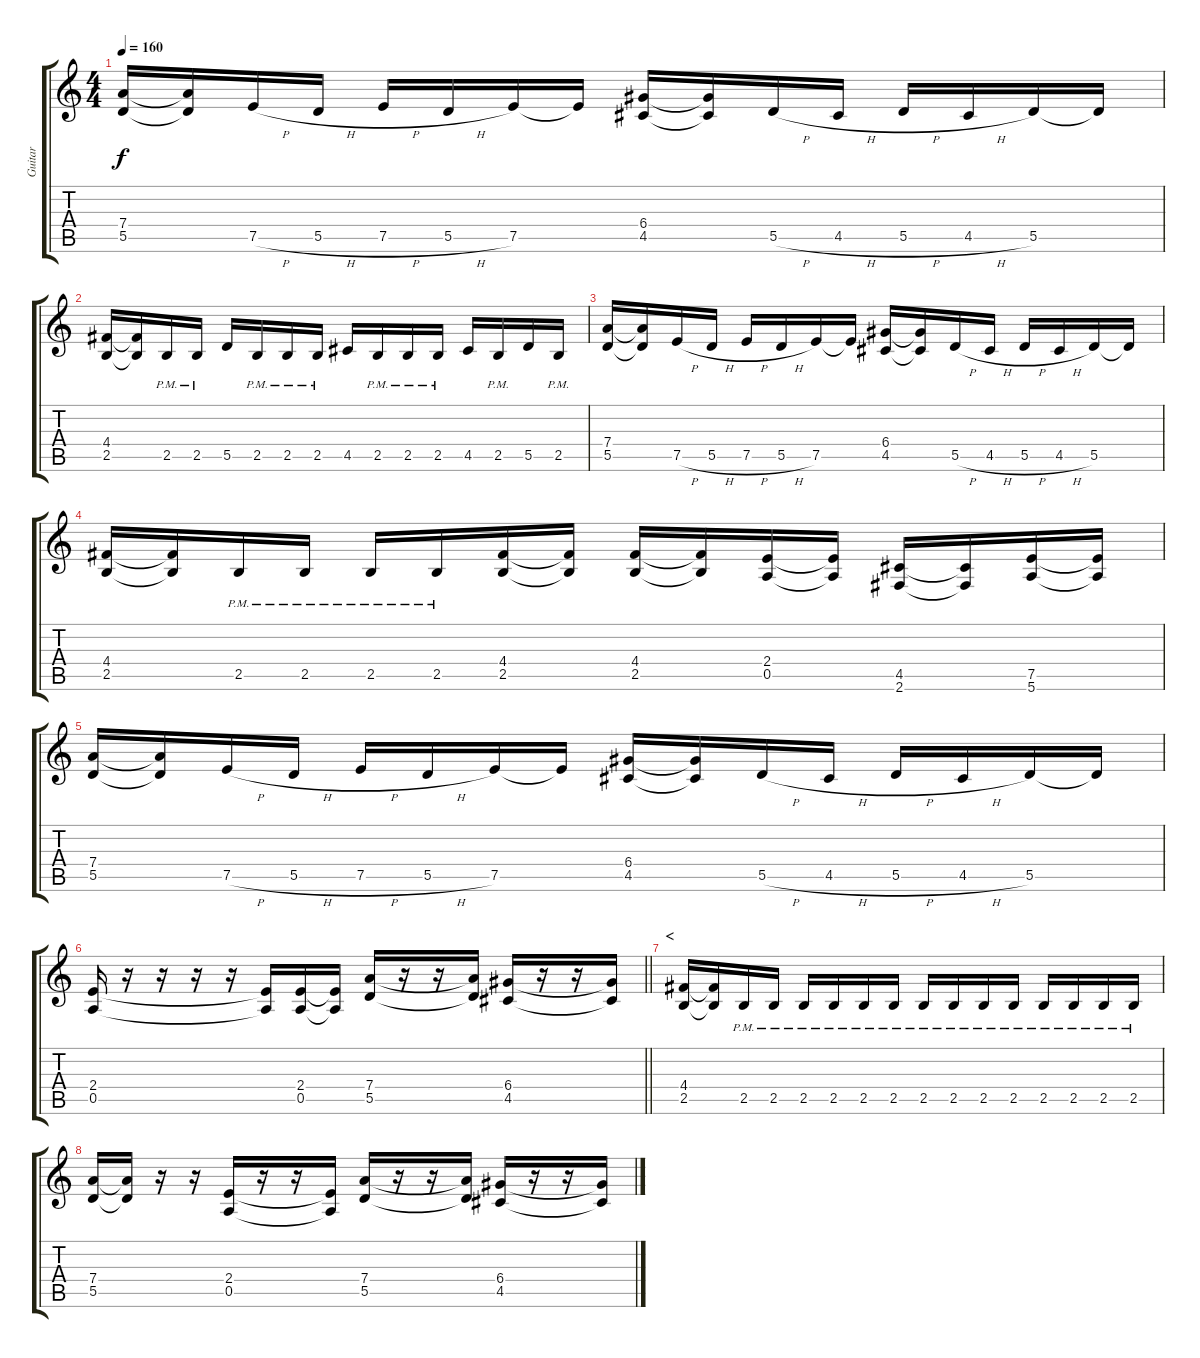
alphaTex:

\track ("Guitar" "Guitar") {instrument distortionguitar}
\staff {score tabs}
\tuning (E4 B3 G3 D3 A2 E2) {hide}
\ts (4 4)
\tempo 160
\clef g2
\ks c
(7.4 5.5).16{dy f} (7.4{t} 5.5{t}).16 7.5{h}.16 5.5{h}.16 7.5{h}.16 5.5{h}.16 7.5.16 7.5{t}.16 (6.4 4.5).16 (6.4{t} 4.5{t}).16 5.5{h}.16 4.5{h}.16 5.5{h}.16 4.5{h}.16 5.5.16 5.5{t}.16 |
(4.4 2.5).16 (4.4{t} 2.5{t}).16 2.5{pm}.16 2.5{pm}.16 5.5.16 2.5{pm}.16 2.5{pm}.16 2.5{pm}.16 4.5.16 2.5{pm}.16 2.5{pm}.16 2.5{pm}.16 4.5.16 2.5{pm}.16 5.5.16 2.5{pm}.16 |
(7.4 5.5).16 (7.4{t} 5.5{t}).16 7.5{h}.16 5.5{h}.16 7.5{h}.16 5.5{h}.16 7.5.16 7.5{t}.16 (6.4 4.5).16 (6.4{t} 4.5{t}).16 5.5{h}.16 4.5{h}.16 5.5{h}.16 4.5{h}.16 5.5.16 5.5{t}.16 |
(4.4 2.5).16 (4.4{t} 2.5{t}).16 2.5{pm}.16 2.5{pm}.16 2.5{pm}.16 2.5{pm}.16 (4.4 2.5).16 (4.4{t} 2.5{t}).16 (4.4 2.5).16 (4.4{t} 2.5{t}).16 (2.4 0.5).16 (2.4{t} 0.5{t}).16 (4.5 2.6).16 (4.5{t} 2.6{t}).16 (7.5 5.6).16 (7.5{t} 5.6{t}).16 |
(7.4 5.5).16 (7.4{t} 5.5{t}).16 7.5{h}.16 5.5{h}.16 7.5{h}.16 5.5{h}.16 7.5.16 7.5{t}.16 (6.4 4.5).16 (6.4{t} 4.5{t}).16 5.5{h}.16 4.5{h}.16 5.5{h}.16 4.5{h}.16 5.5.16 5.5{t}.16 |
\barLineRight lightlight
(2.4 0.5).16 r.16 r.16 r.16 r.16 (2.4{t} 0.5{t}).16 (2.4 0.5).16 (2.4{t} 0.5{t}).16 (7.4 5.5).16 r.16 r.16 (7.4{t} 5.5{t}).16 (6.4 4.5).16 r.16 r.16 (6.4{t} 4.5{t}).16 |
\section ("" "<")
(4.4 2.5).16 (4.4{t} 2.5{t}).16 2.5{pm}.16 2.5{pm}.16 2.5{pm}.16 2.5{pm}.16 2.5{pm}.16 2.5{pm}.16 2.5{pm}.16 2.5{pm}.16 2.5{pm}.16 2.5{pm}.16 2.5{pm}.16 2.5{pm}.16 2.5{pm}.16 2.5{pm}.16 |
(7.4 5.5).16 (7.4{t} 5.5{t}).16 r.16 r.16 (2.4 0.5).16 r.16 r.16 (2.4{t} 0.5{t}).16 (7.4 5.5).16 r.16 r.16 (7.4{t} 5.5{t}).16 (6.4 4.5).16 r.16 r.16 (6.4{t} 4.5{t}).16
